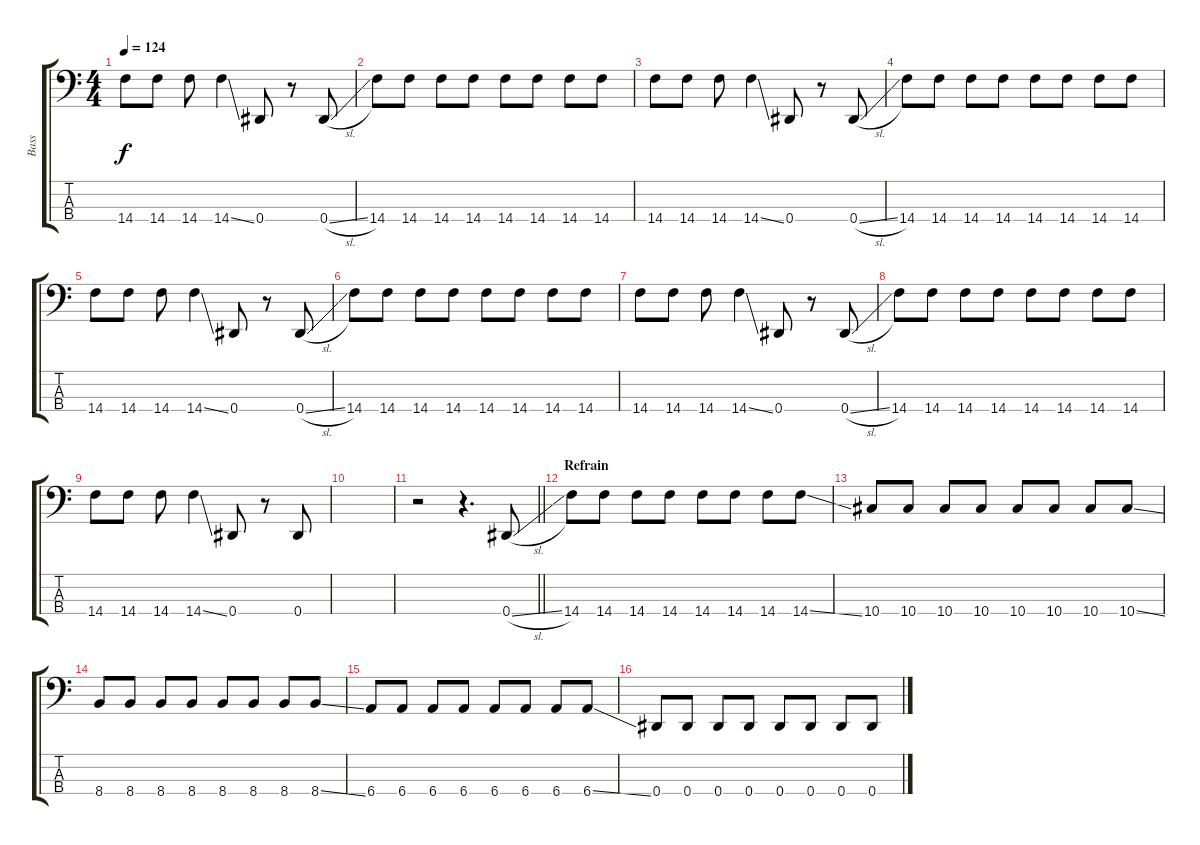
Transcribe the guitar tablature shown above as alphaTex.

\track ("Bass" "Bass") {instrument electricbasspick}
\staff {score tabs}
\tuning (Gb2 Db2 Ab1 Eb1) {hide}
\ts (4 4)
\tempo 124
\clef f4
\ks c
14.4.8{dy f} 14.4.8 14.4.8 14.4{ss}.4 0.4.8 r.8 0.4{sl}.8 |
14.4.8 14.4.8 14.4.8 14.4.8 14.4.8 14.4.8 14.4.8 14.4.8 |
14.4.8 14.4.8 14.4.8 14.4{ss}.4 0.4.8 r.8 0.4{sl}.8 |
14.4.8 14.4.8 14.4.8 14.4.8 14.4.8 14.4.8 14.4.8 14.4.8 |
14.4.8 14.4.8 14.4.8 14.4{ss}.4 0.4.8 r.8 0.4{sl}.8 |
14.4.8 14.4.8 14.4.8 14.4.8 14.4.8 14.4.8 14.4.8 14.4.8 |
14.4.8 14.4.8 14.4.8 14.4{ss}.4 0.4.8 r.8 0.4{sl}.8 |
14.4.8 14.4.8 14.4.8 14.4.8 14.4.8 14.4.8 14.4.8 14.4.8 |
14.4.8 14.4.8 14.4.8 14.4{ss}.4 0.4.8 r.8 0.4.8 |
|
\barLineRight lightlight
r.2 r.4{d} 0.4{sl}.8 |
\section ("" "Refrain")
14.4.8 14.4.8 14.4.8 14.4.8 14.4.8 14.4.8 14.4.8 14.4{ss}.8 |
10.4.8 10.4.8 10.4.8 10.4.8 10.4.8 10.4.8 10.4.8 10.4{ss}.8 |
8.4.8 8.4.8 8.4.8 8.4.8 8.4.8 8.4.8 8.4.8 8.4{ss}.8 |
6.4.8 6.4.8 6.4.8 6.4.8 6.4.8 6.4.8 6.4.8 6.4{ss}.8 |
0.4.8 0.4.8 0.4.8 0.4.8 0.4.8 0.4.8 0.4.8 0.4{ss}.8
